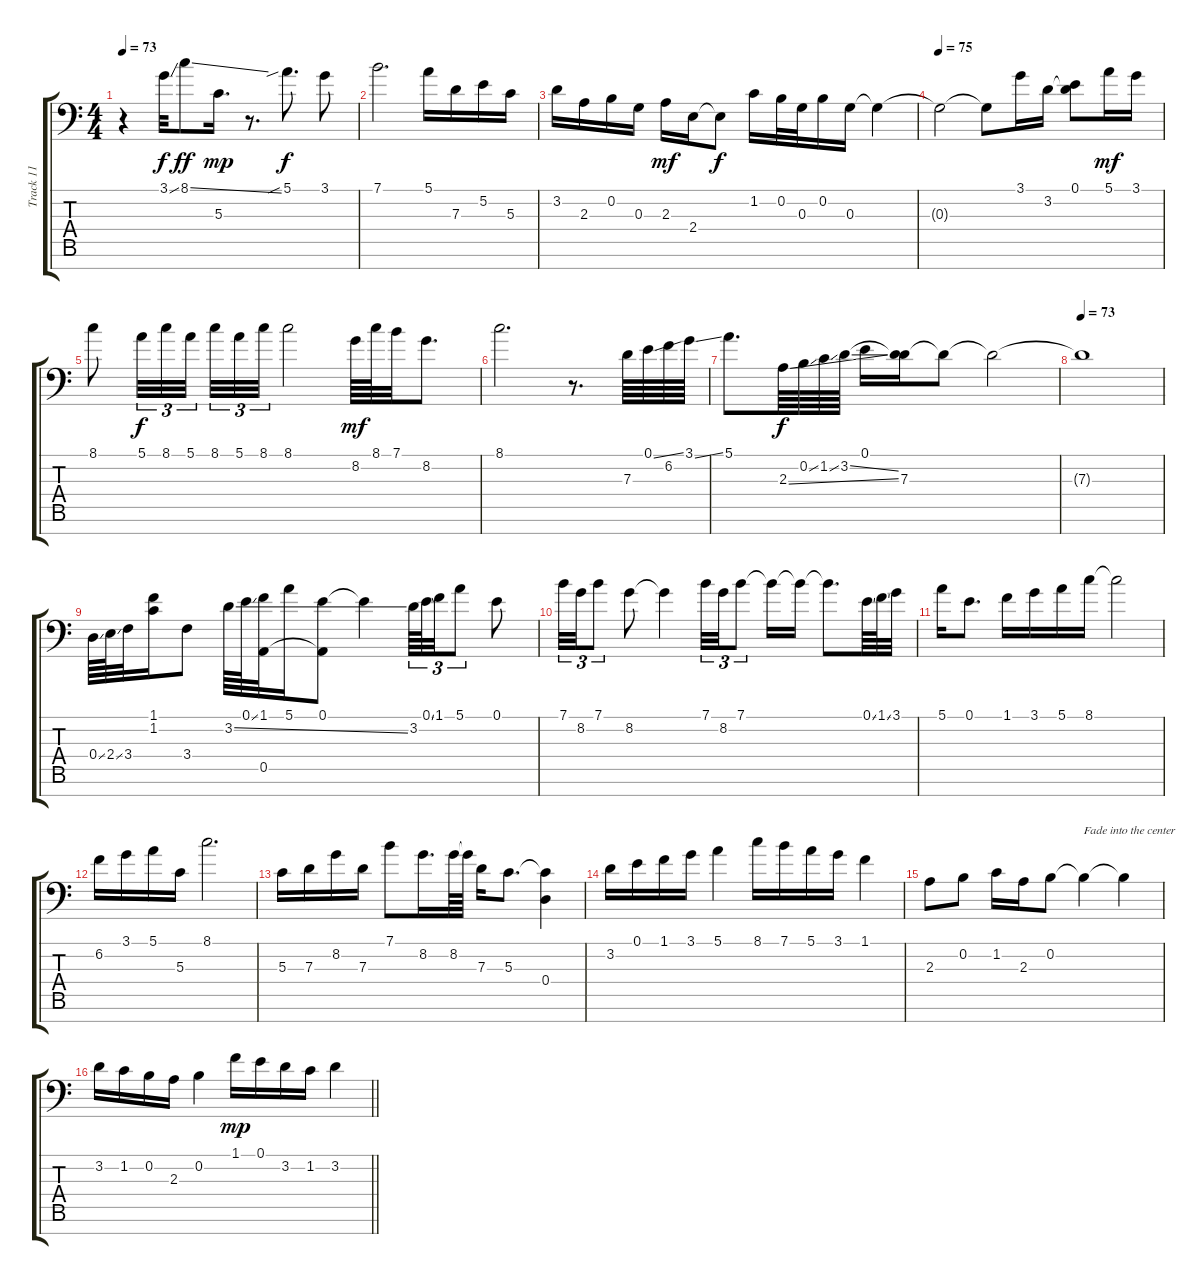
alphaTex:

\track ("Track 11" "Track 11") {instrument lead2sawtooth}
\staff {score tabs}
\tuning (E4 B3 G3 D3 A2 E2 C-1) {hide}
\ts (4 4)
\tempo 73
\clef f4
\ks c
r.4{dy f} 3.1{ss}.32 8.1{ss}.8{dy ff} 5.3.16{d dy mp} r.8{d} 5.1{sib}.8{d dy f} 3.1.8 |
7.1.2{d} 5.1.16 7.3.16 5.2.16 5.3.16 |
3.2.16 2.3.16 0.2.16 0.3.16 2.3.16{dy mf} 2.4.16 2.4{t}.8{dy f} 1.2.16 0.2.32 0.3.32 0.2.16 0.3.16 0.3{t}.4 |
\tempo 75
0.3{t}.2 0.3{t}.8 3.1.16 3.2.16 (0.1 3.2{t}).8 5.1.16{dy mf} 3.1.16 |
8.1.8 5.1.32{tu (3 2) dy f} 8.1.32{tu (3 2)} 5.1.32{tu (3 2) beam splitsecondary} 8.1.32{tu (3 2)} 5.1.32{tu (3 2)} 8.1.32{tu (3 2)} 8.1.2 8.2.64{dy mf} 8.1.64 7.1.32 8.2.8{d} |
8.1.2{d} r.8{d} 7.3.64 0.1{ss}.64 6.2.64 3.1{ss}.64 |
5.1.8{d} 2.3{ss}.64{dy f} 0.2{ss}.64 1.2{ss}.64 3.2{ss}.64 0.1.16 (3.2{t} 7.3).16 7.3{t}.8 7.3{t}.2 |
\tempo 73
7.3{t}.1 |
0.4{ss}.64 2.4{ss}.64 3.4.32 (1.1 1.2).16 3.4.8 3.2{ss}.64 0.1{ss}.64 (1.1 0.5).32 5.1.16 (0.1 0.5{t}).8 0.1{t}.4 3.2.64{tu (3 2)} 0.1{ss}.64{tu (3 2)} 1.1.32{tu (3 2)} 5.1.8{tu (3 2)} 0.1.8 |
7.1.32{tu (3 2)} 8.2.32{tu (3 2)} 7.1.8{tu (3 2)} 8.2.8 8.2{t}.4 7.1.32{tu (3 2)} 8.2.32{tu (3 2)} 7.1.8{tu (3 2)} 7.1{t}.16 7.1{t}.16 7.1{t}.8{d} 0.1{ss}.64 1.1{ss}.64 3.1.32 |
5.1.16 0.1.8{d} 1.1.16 3.1.16 5.1.16 8.1.16 8.1{t}.2 |
6.2.16 3.1.16 5.1.16 5.3.16 8.1.2{d} |
5.3.16 7.3.16 8.2.16 7.3.16 7.1.8 8.2.16{d} 8.2.64 8.2{t}.64 7.3.16 5.3.8{d} (5.3{t} 0.4).4 |
3.2.16 0.1.16 1.1.16 3.1.16 5.1.4 8.1.16 7.1.16 5.1.16 3.1.16 1.1.4 |
2.3.8 0.2.8 1.2.16 2.3.16 0.2.8 0.2{t}.4{txt "Fade into the center" balance 8} 0.2{t}.4 |
\barLineRight lightlight
3.2.16 1.2.16 0.2.16 2.3.16 0.2.4 1.1.16{dy mp} 0.1.16 3.2.16 1.2.16 3.2.4
